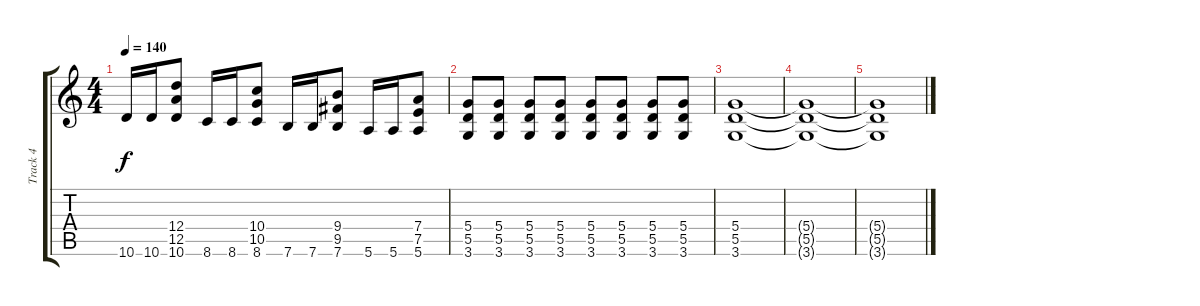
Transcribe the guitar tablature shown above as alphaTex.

\track ("Track 4" "Track 4") {instrument distortionguitar}
\staff {score tabs}
\tuning (E4 B3 G3 D3 A2 E2) {hide}
\ts (4 4)
\tempo 140
\clef g2
\ks c
10.6.16{dy f} 10.6.16 (12.4 12.5 10.6).8 8.6.16 8.6.16 (10.4 10.5 8.6).8 7.6.16 7.6.16 (9.4 9.5 7.6).8 5.6.16 5.6.16 (7.4 7.5 5.6).8 |
(5.4 5.5 3.6).8 (5.4 5.5 3.6).8 (5.4 5.5 3.6).8 (5.4 5.5 3.6).8 (5.4 5.5 3.6).8 (5.4 5.5 3.6).8 (5.4 5.5 3.6).8 (5.4 5.5 3.6).8 |
(5.4 5.5 3.6).1 |
(5.4{t} 5.5{t} 3.6{t}).1 |
(5.4{t} 5.5{t} 3.6{t}).1
